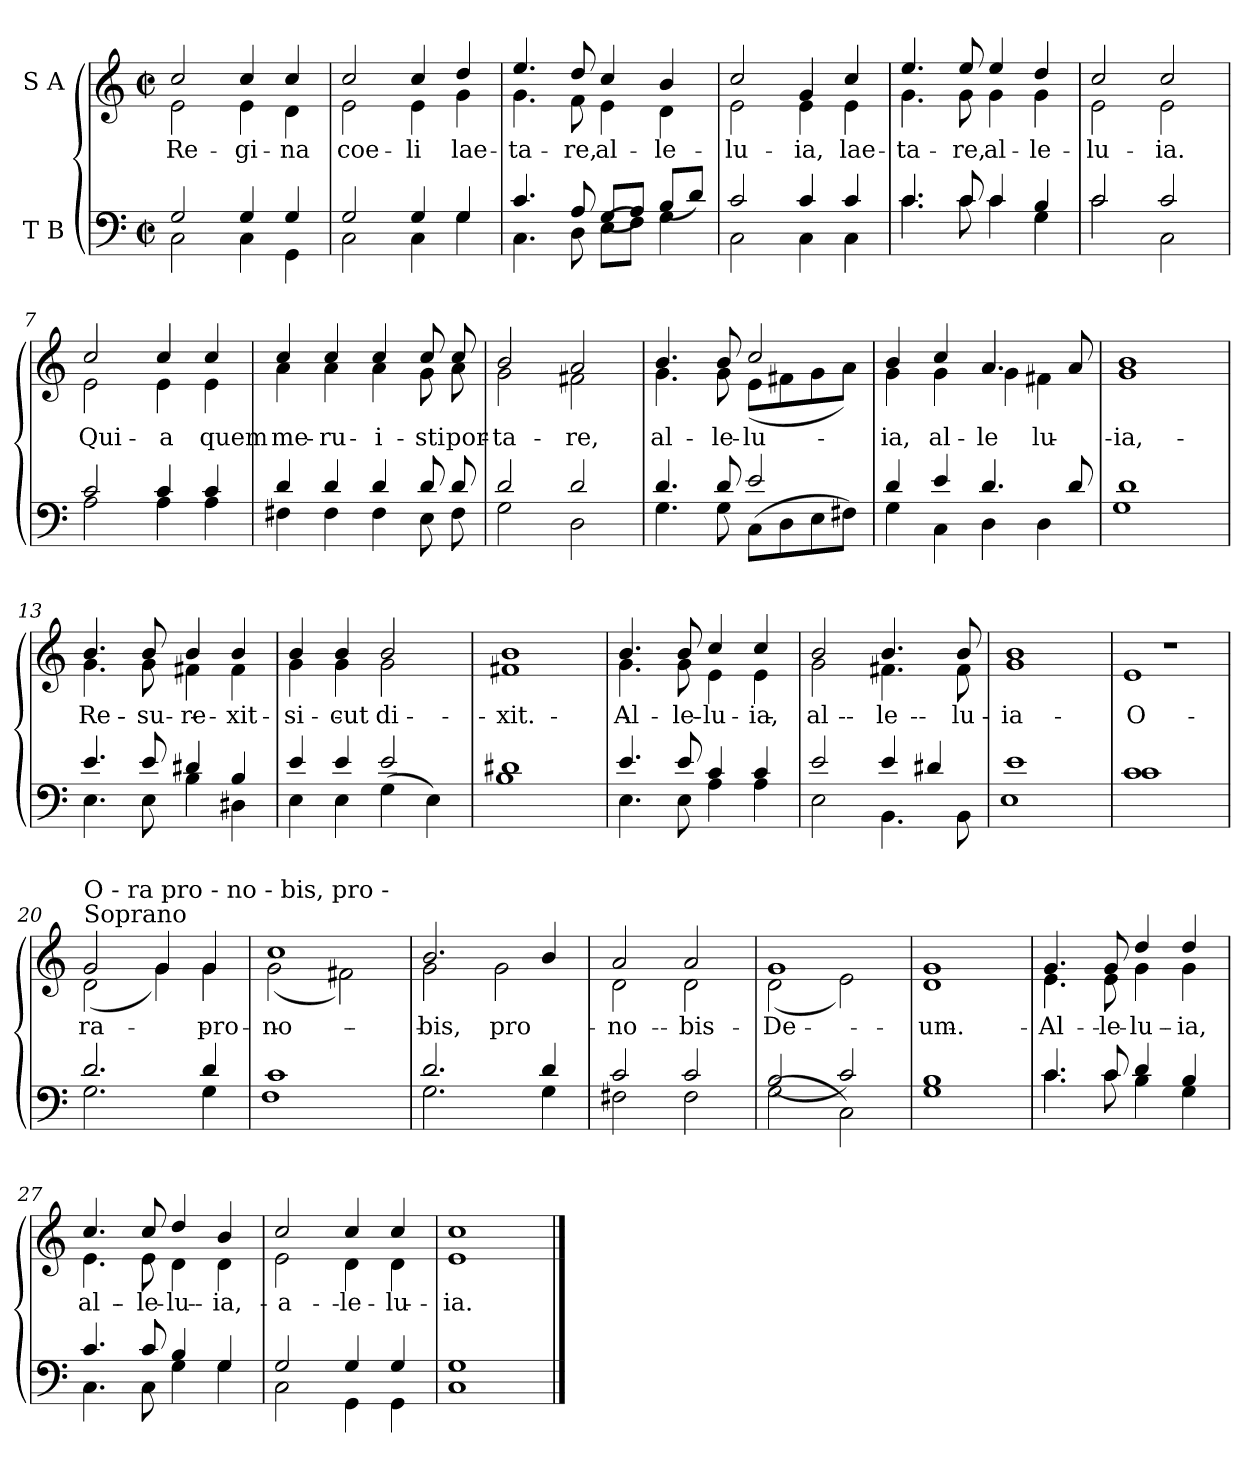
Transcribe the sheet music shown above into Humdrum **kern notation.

**kern	**kern	**text
*part2	*part1	*part1
*staff2	*staff1	*staff1
*I"T B	*I"S A	*
*clefF4	*clefG2	*
*k[]	*k[]	*
*M2/2	*M2/2	*
*met(c|)	*met(c|)	*
=1	=1	=1
*^	*^	*
*	*^	*	*	*
!	!	!	!	!	!LO:LY:b
1ryy	2G/	2C\	2cc/	2e\	Re-
!	!	!	!	!	!LO:LY:b
.	4G/	4C\	4cc/	4e\	-gi-
!	!	!	!	!	!LO:LY:b
.	4G/	4GG\	4cc/	4d\	-na
=2	=2	=2	=2	=2	=2
!	!	!	!	!	!LO:LY:b
1ryy	2G/	2C\	2cc/	2e\	coe-
!	!	!	!	!	!LO:LY:b
.	4G/	4C\	4cc/	4e\	-li
!	!	!	!	!	!LO:LY:b
.	4G/	4G\	4dd/	4g\	lae-
=3	=3	=3	=3	=3	=3
!	!	!	!	!	!LO:LY:b
1ryy	4.c/	4.C\	4.ee/	4.g\	-ta-
!	!	!	!	!	!LO:LY:b
.	8A/	8D\	8dd/	8f\	-re,
!	!	!	!	!	!LO:LY:b
.	(>8G/L	(<8E\L	4cc/	4e\	al-
.	8A/J)	8F\J)	.	.	.
!	!	!	!	!	!LO:LY:b
.	(>8B/L	4G\	4b/	4d\	-le-
.	8d/J)	.	.	.	.
=4	=4	=4	=4	=4	=4
!	!	!	!	!	!LO:LY:b
1ryy	2c/	2C\	2cc/	2e\	-lu-
!	!	!	!	!	!LO:LY:b
.	4c/	4C\	4g/	4e\	-ia,
!	!	!	!	!	!LO:LY:b
.	4c/	4C\	4cc/	4e\	lae-
=5	=5	=5	=5	=5	=5
!	!	!	!	!	!LO:LY:b
1ryy	4.c/	4.c\	4.ee/	4.g\	-ta-
!	!	!	!	!	!LO:LY:b
.	8c/	8c\	8ee/	8g\	-re,
!	!	!	!	!	!LO:LY:b
.	4c/	4c\	4ee/	4g\	al-
!	!	!	!	!	!LO:LY:b
.	4B/	4G\	4dd/	4g\	-le-
=6	=6	=6	=6	=6	=6
!	!	!	!	!	!LO:LY:b
1ryy	2c/	2c\	2cc/	2e\	-lu-
!	!	!	!	!	!LO:LY:b
.	2c/	2C\	2cc/	2e\	-ia.
=7	=7	=7	=7	=7	=7
!	!	!	!	!	!LO:LY:b
1ryy	2c/	2A\	2cc/	2e\	Qui-
!	!	!	!	!	!LO:LY:b
.	4c/	4A\	4cc/	4e\	-a
!	!	!	!	!	!LO:LY:b
.	4c/	4A\	4cc/	4e\	quem
!!LO:LB:g=z	!!
=8	=8	=8	=8	=8	=8
!	!	!	!	!	!LO:LY:b
1ryy	4d/	4F#X\	4cc/	4a\	me-
!	!	!	!	!	!LO:LY:b
.	4d/	4F#\	4cc/	4a\	-ru-
!	!	!	!	!	!LO:LY:b
.	4d/	4F#\	4cc/	4a\	-i-
!	!	!	!	!	!LO:LY:b
.	8d/	8E\	8cc/	8g\	-sti
!	!	!	!	!	!LO:LY:b
.	8d/	8F#\	8cc/	8a\	por-
=9	=9	=9	=9	=9	=9
!	!	!	!	!	!LO:LY:b
1ryy	2d/	2G\	2b/	2g\	-ta-
!	!	!	!	!	!LO:LY:b
.	2d/	2D\	2a/	2f#X\	-re,
=10	=10	=10	=10	=10	=10
!	!	!	!	!	!LO:LY:b
1ryy	4.d/	4.G\	4.b/	4.g\	al-
!	!	!	!	!	!LO:LY:b
.	8d/	8G\	8b/	8g\	-le-
!	!	!	!	!	!LO:LY:b
.	2e/	(>8C\L	2cc/	(>8e\L	-lu-
.	.	8D\	.	8f#X\	.
.	.	8E\	.	8g\	.
.	.	8F#X\J)	.	8a\J)	.
=11	=11	=11	=11	=11	=11
!	!	!	!	!	!LO:LY:b
1ryy	4d/	4G\	4b/	4g\	-ia,
!	!	!	!	!	!LO:LY:b
.	4e/	4C\	4cc/	4g\	al-
!	!	!	!	!	!LO:LY:b
.	4.d/	4D\	4.a/	4g\	-le-
!	!	!	!	!	!LO:LY:b
.	.	4D\	.	4f#X\	-lu-
.	8d/	.	8a/	.	.
=12	=12	=12	=12	=12	=12
!	!	!	!	!	!LO:LY:b
1ryy	1d	1G	1b	1g	-ia,
=13	=13	=13	=13	=13	=13
!	!	!	!	!	!LO:LY:b
1ryy	4.e/	4.E\	4.b/	4.g\	Re-
!	!	!	!	!	!LO:LY:b
.	8e/	8E\	8b/	8g\	-su-
!	!	!	!	!	!LO:LY:b
.	4d#X/	4B\	4b/	4f#X\	-re-
!	!	!	!	!	!LO:LY:b
.	4B/	4D#X\	4b/	4f#\	-xit
=14	=14	=14	=14	=14	=14
!	!	!	!	!	!LO:LY:b
1ryy	4e/	4E\	4b/	4g\	si-
!	!	!	!	!	!LO:LY:b
.	4e/	4E\	4b/	4g\	-cut
!	!	!	!	!	!LO:LY:b
.	2e/	(<4G\	2b/	2g\	di-
.	.	4E\)	.	.	.
=15	=15	=15	=15	=15	=15
!	!	!	!	!	!LO:LY:b
1ryy	1d#X	1B	1b	1f#X	-xit.
!!LO:LB:g=z	!!
=16	=16	=16	=16	=16	=16
!	!	!	!	!	!LO:LY:b
1ryy	4.e/	4.E\	4.b/	4.g\	Al-
!	!	!	!	!	!LO:LY:b
.	8e/	8E\	8b/	8g\	-le-
!	!	!	!	!	!LO:LY:b
.	4c/	4A\	4cc/	4e\	-lu-
!	!	!	!	!	!LO:LY:b
.	4c/	4A\	4cc/	4e\	-ia,
=17	=17	=17	=17	=17	=17
!	!	!	!	!	!LO:LY:b
1ryy	2e/	2E\	2b/	2g\	al-
!	!	!	!	!	!LO:LY:b
.	4e/	4.BB\	4.b/	4.f#X\	-le-
.	4d#X/	.	.	.	.
!	!	!	!	!	!LO:LY:b
.	.	8BB\	8b/	8f#\	-lu-
=18	=18	=18	=18	=18	=18
!	!	!	!	!	!LO:LY:b
1ryy	1e	1E	1b	1g	-ia
=19	=19	=19	=19	=19	=19
!	!	!	!	!	!LO:LY:b
1ryy	1c	1c	1r	1e	O-
=20	=20	=20	=20	=20	=20
!	!	!	!LO:TX:t=Soprano	!	!
!	!	!	!LO:TX:t=O  -  ra pro - no    -          bis,        pro -	!	!
!	!	!	!	!	!LO:LY:b
1ryy	2.d/	2.G\	2g/	(<2d\	-ra
.	.	.	4g/	4g\)	.
!	!	!	!	!	!LO:LY:b
.	4d/	4G\	4g/	4g\	pro-
=21	=21	=21	=21	=21	=21
!	!	!	!	!	!LO:LY:b
1ryy	1c	1F	1cc	(<2g\	-no-
.	.	.	.	2f#X\)	.
=22	=22	=22	=22	=22	=22
!	!	!	!	!	!LO:LY:b
1ryy	2.d/	2.G\	2.b/	2g\	-bis,
!	!	!	!	!	!LO:LY:b
.	.	.	.	2g\	pro-
.	4d/	4G\	4b/	.	.
=23	=23	=23	=23	=23	=23
!	!	!	!	!	!LO:LY:b
1ryy	2c/	2F#X\	2a/	2d\	-no-
!	!	!	!	!	!LO:LY:b
.	2c/	2F#\	2a/	2d\	-bis
=24	=24	=24	=24	=24	=24
!	!	!	!	!	!LO:LY:b
1ryy	(>2B/	(<2G\	1g	(<2d\	De-
.	2c/)	2C\)	.	2e\)	.
=25	=25	=25	=25	=25	=25
!	!	!	!	!	!LO:LY:b
1ryy	1B	1G	1g	1d	-um.
!!LO:LB:g=z	!!
=26	=26	=26	=26	=26	=26
!	!	!	!	!	!LO:LY:b
1ryy	4.c/	4.c\	4.g/	4.e\	Al-
!	!	!	!	!	!LO:LY:b
.	8c/	8c\	8g/	8e\	-le-
!	!	!	!	!	!LO:LY:b
.	4d/	4B\	4dd/	4g\	-lu-
!	!	!	!	!	!LO:LY:b
.	4B/	4G\	4dd/	4g\	-ia,
=27	=27	=27	=27	=27	=27
!	!	!	!	!	!LO:LY:b
1ryy	4.c/	4.C\	4.cc/	4.e\	al-
!	!	!	!	!	!LO:LY:b
.	8c/	8C\	8cc/	8e\	-le-
!	!	!	!	!	!LO:LY:b
.	4B/	4G\	4dd/	4d\	-lu-
!	!	!	!	!	!LO:LY:b
.	4G/	4G\	4b/	4d\	-ia,
=28	=28	=28	=28	=28	=28
!	!	!	!	!	!LO:LY:b
1ryy	2G/	2C\	2cc/	2e\	a-
!	!	!	!	!	!LO:LY:b
.	4G/	4GG\	4cc/	4d\	-le-
!	!	!	!	!	!LO:LY:b
.	4G/	4GG\	4cc/	4d\	-lu-
=29	=29	=29	=29	=29	=29
!	!	!	!	!	!LO:LY:b
1ryy	1G	1C	1cc	1e	-ia.
*v	*v	*v	*	*	*
*	*v	*v	*
==	==	==
*-	*-	*-
